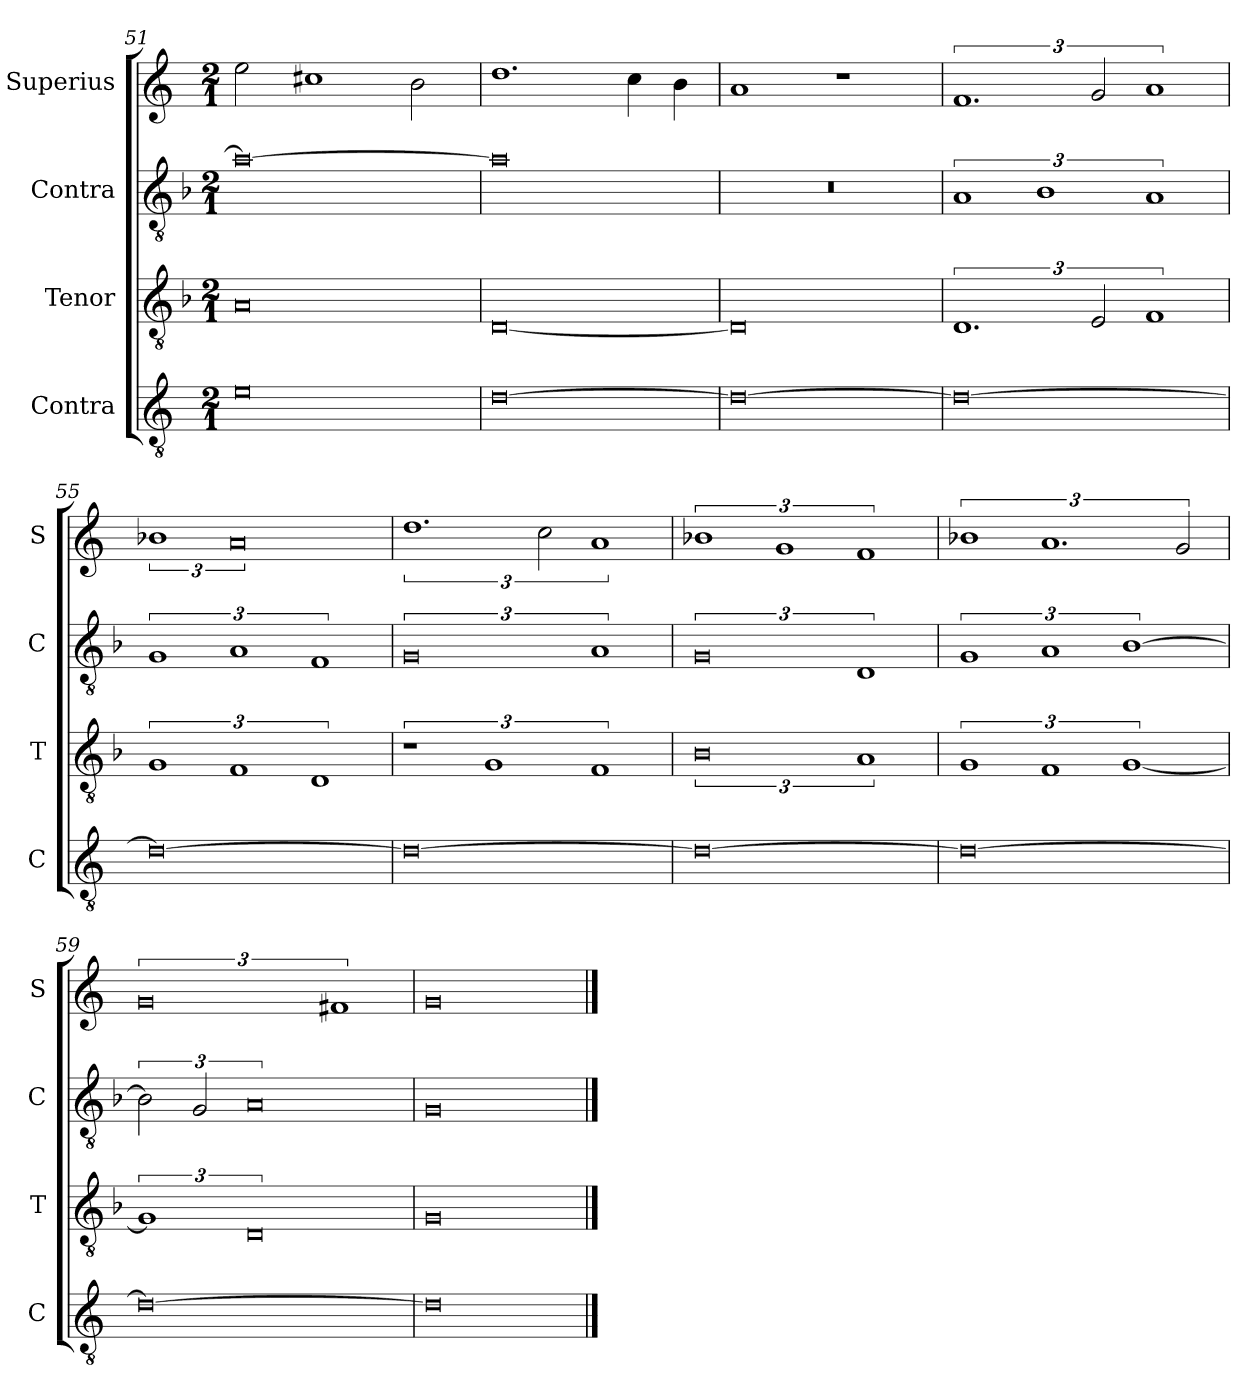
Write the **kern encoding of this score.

**kern	**kern	**kern	**kern
*part4	*part3	*part2	*part1
*staff4	*staff3	*staff2	*staff1
*I"Contra	*I"Tenor	*I"Contra	*I"Superius
*I'C	*I'T	*I'C	*I'S
*clefGv2	*clefGv2	*clefGv2	*clefG2
*k[]	*k[b-]	*k[b-]	*k[]
*M2/1	*M2/1	*M2/1	*M2/1
=51	=51	=51	=51
0e	0A	0a_	2ee\
.	.	.	1cc#X
.	.	.	2b\
=52	=52	=52	=52
[0d	[0D	0a]	1.dd
.	.	.	4cc\
.	.	.	4b\
=53	=53	=53	=53
0d_	0D]	0r	1a
.	.	.	1r
=54	=54	=54	=54
0d_	3%2.D	3%2A	3%2.f
.	.	3%2B-	.
.	3E/	.	3g/
.	3%2F	3%2A	3%2a
=55	=55	=55	=55
0d_	3%2G	3%2G	3%2b-X
.	3%2F	3%2A	3%4a
.	3%2D	3%2F	.
=56	=56	=56	=56
0d_	3%2r	3%4G	3%2.dd
.	3%2G	.	.
.	.	.	3cc\
.	3%2F	3%2A	3%2a
=57	=57	=57	=57
0d_	3%4B-	3%4G	3%2b-X
.	.	.	3%2g
.	3%2A	3%2D	3%2f
=58	=58	=58	=58
0d_	3%2G	3%2G	3%2b-X
.	3%2F	3%2A	3%2.a
.	[3%2G	[3%2B-	.
.	.	.	3g/
=59	=59	=59	=59
0d_	3%2G]	3B-\]	3%4g
.	.	3G/	.
.	3%4D	3%4A	.
.	.	.	3%2f#X
=60	=60	=60	=60
0d]	0G	0G	0g
==	==	==	==
*-	*-	*-	*-
